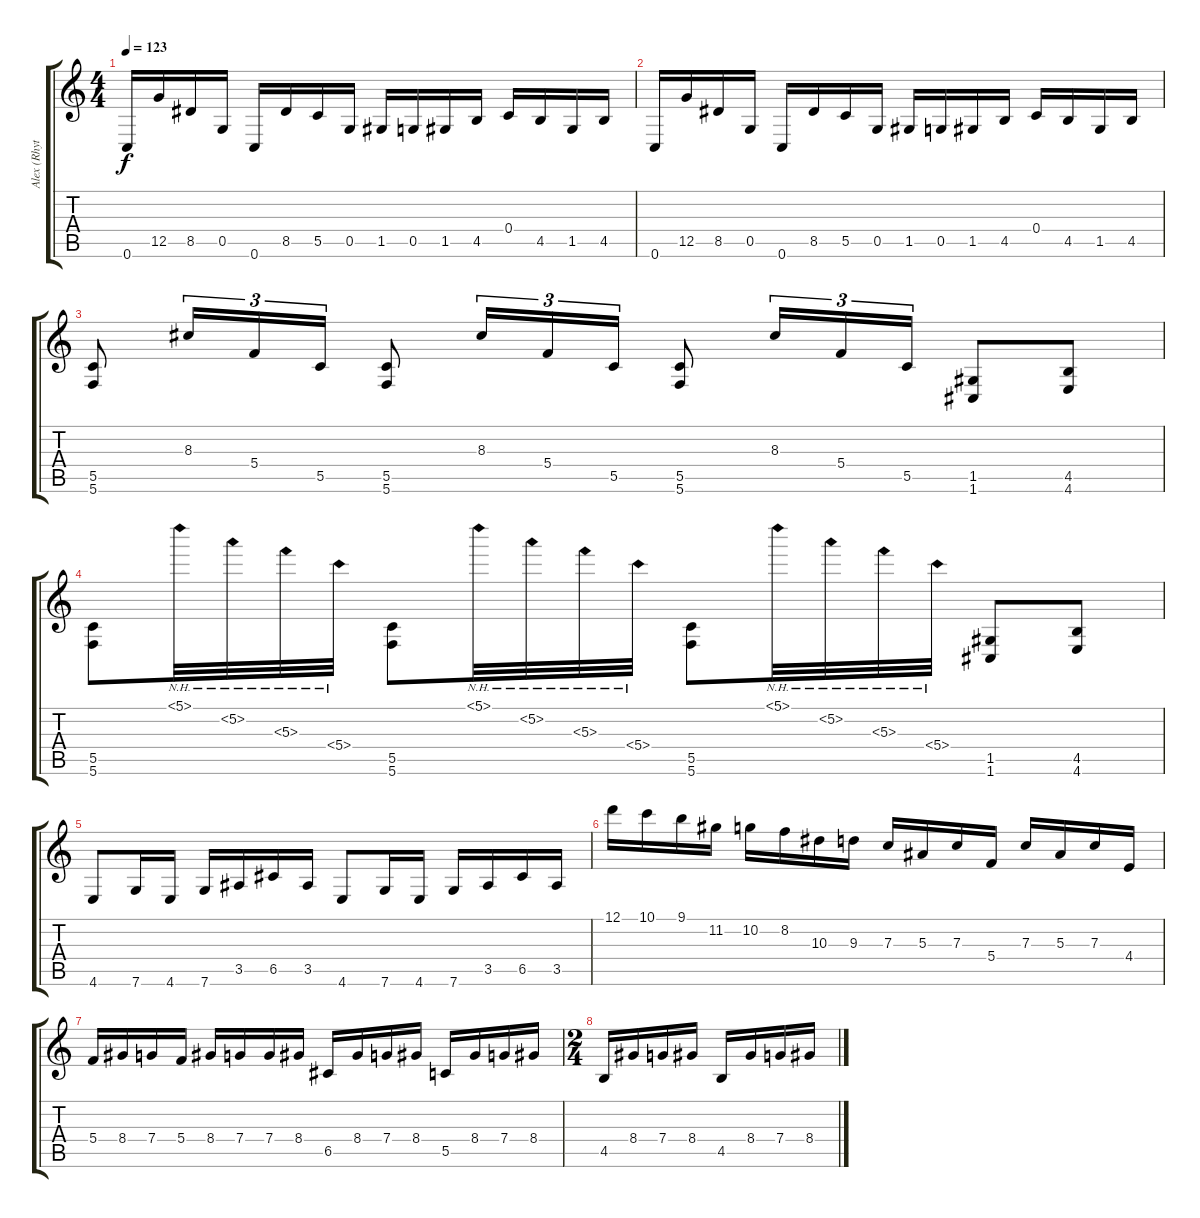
\track ("Alex (Rhythm Guitar)" "Alex (Rhyt") {instrument distortionguitar}
\staff {score tabs}
\tuning (D4 A3 F3 C3 G2 C2) {hide}
\ts (4 4)
\tempo 123
\clef g2
\ks c
0.6.16{dy f} 12.5.16 8.5.16 0.5.16 0.6.16 8.5.16 5.5.16 0.5.16 1.5.16 0.5.16 1.5.16 4.5.16 0.4.16 4.5.16 1.5.16 4.5.16 |
0.6.16 12.5.16 8.5.16 0.5.16 0.6.16 8.5.16 5.5.16 0.5.16 1.5.16 0.5.16 1.5.16 4.5.16 0.4.16 4.5.16 1.5.16 4.5.16 |
(5.5 5.6).8 8.3.16{tu (3 2)} 5.4.16{tu (3 2)} 5.5.16{tu (3 2)} (5.5 5.6).8 8.3.16{tu (3 2)} 5.4.16{tu (3 2)} 5.5.16{tu (3 2)} (5.5 5.6).8 8.3.16{tu (3 2)} 5.4.16{tu (3 2)} 5.5.16{tu (3 2)} (1.5 1.6).8 (4.5 4.6).8 |
(5.5 5.6).8 5.1{nh}.32 5.2{nh}.32 5.3{nh}.32 5.4{nh}.32 (5.5 5.6).8 5.1{nh}.32 5.2{nh}.32 5.3{nh}.32 5.4{nh}.32 (5.5 5.6).8 5.1{nh}.32 5.2{nh}.32 5.3{nh}.32 5.4{nh}.32 (1.5 1.6).8 (4.5 4.6).8 |
4.6.8 7.6.16 4.6.16 7.6.16 3.5.16 6.5.16 3.5.16 4.6.8 7.6.16 4.6.16 7.6.16 3.5.16 6.5.16 3.5.16 |
12.1.16 10.1.16 9.1.16 11.2.16 10.2.16 8.2.16 10.3.16 9.3.16 7.3.16 5.3.16 7.3.16 5.4.16 7.3.16 5.3.16 7.3.16 4.4.16 |
5.4.16 8.4.16 7.4.16 5.4.16 8.4.16 7.4.16 7.4.16 8.4.16 6.5.16 8.4.16 7.4.16 8.4.16 5.5.16 8.4.16 7.4.16 8.4.16 |
\ts (2 4)
4.5.16 8.4.16 7.4.16 8.4.16 4.5.16 8.4.16 7.4.16 8.4.16
